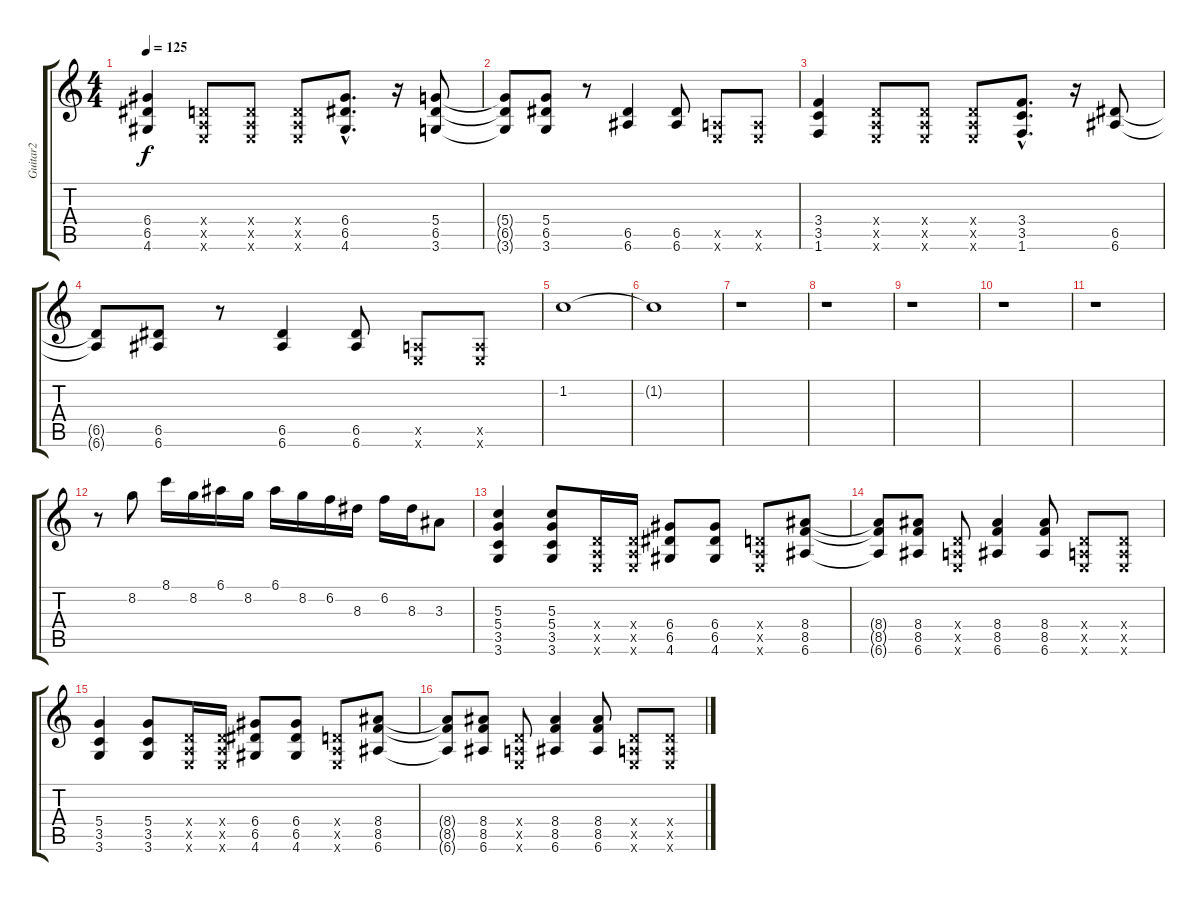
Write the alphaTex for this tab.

\track ("Guitar2" "Guitar2") {instrument distortionguitar}
\staff {score tabs}
\tuning (E4 B3 G3 D3 A2 E2) {hide}
\ts (4 4)
\tempo 125
\clef g2
\ks c
(6.4 6.5 4.6).4{dy f} (0.4{x} 0.5{x} 0.6{x}).8 (0.4{x} 0.5{x} 0.6{x}).8 (0.4{x} 0.5{x} 0.6{x}).8 (6.4{hac} 6.5{hac} 4.6{hac}).8{d} r.16 (5.4 6.5 3.6).8 |
(5.4{t} 6.5{t} 3.6{t}).8 (5.4 6.5 3.6).8 r.8 (6.5 6.6).4 (6.5 6.6).8 (0.5{x} 0.6{x}).8 (0.5{x} 0.6{x}).8 |
(3.4 3.5 1.6).4 (0.4{x} 0.5{x} 0.6{x}).8 (0.4{x} 0.5{x} 0.6{x}).8 (0.4{x} 0.5{x} 0.6{x}).8 (3.4{hac} 3.5{hac} 1.6{hac}).8{d} r.16 (6.5 6.6).8 |
(6.5{t} 6.6{t}).8 (6.5 6.6).8 r.8 (6.5 6.6).4 (6.5 6.6).8 (0.5{x} 0.6{x}).8 (0.5{x} 0.6{x}).8 |
1.2.1{volume 3} |
1.2{t}.1 |
r.1 |
r.1 |
r.1 |
r.1 |
r.1 |
r.8 8.2.8{volume 13} 8.1.16 8.2.16 6.1.16 8.2.16 6.1.16 8.2.16 6.2.16 8.3.16 6.2.16 8.3.16 3.3.8 |
(5.3 5.4 3.5 3.6).4 (5.3 5.4 3.5 3.6).8 (0.4{x} 0.5{x} 0.6{x}).16 (0.4{x} 0.5{x} 0.6{x}).16 (6.4 6.5 4.6).8 (6.4 6.5 4.6).8 (0.4{x} 0.5{x} 0.6{x}).8 (8.4 8.5 6.6).8 |
(8.4{t} 8.5{t} 6.6{t}).8 (8.4 8.5 6.6).8 (0.4{x} 0.5{x} 0.6{x}).8 (8.4 8.5 6.6).4 (8.4 8.5 6.6).8 (0.4{x} 0.5{x} 0.6{x}).8 (0.4{x} 0.5{x} 0.6{x}).8 |
(5.4 3.5 3.6).4 (5.4 3.5 3.6).8 (0.4{x} 0.5{x} 0.6{x}).16 (0.4{x} 0.5{x} 0.6{x}).16 (6.4 6.5 4.6).8 (6.4 6.5 4.6).8 (0.4{x} 0.5{x} 0.6{x}).8 (8.4 8.5 6.6).8 |
(8.4{t} 8.5{t} 6.6{t}).8 (8.4 8.5 6.6).8 (0.4{x} 0.5{x} 0.6{x}).8 (8.4 8.5 6.6).4 (8.4 8.5 6.6).8 (0.4{x} 0.5{x} 0.6{x}).8 (0.4{x} 0.5{x} 0.6{x}).8
